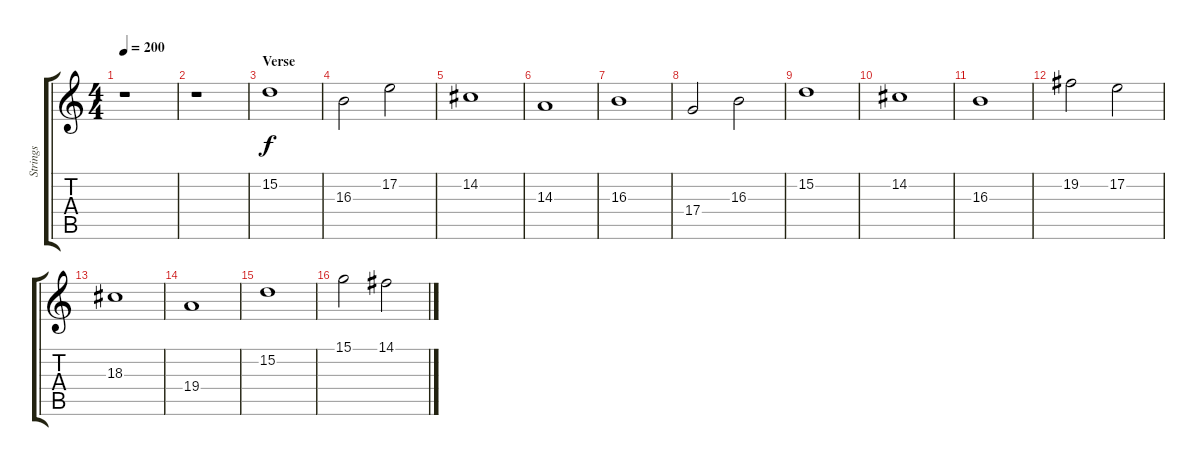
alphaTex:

\track ("Strings" "Strings") {instrument stringensemble1}
\staff {score tabs}
\tuning (E4 B3 G3 D3 A2 E2) {hide}
\ts (4 4)
\tempo 200
\clef g2
\ks c
r.1{dy f} |
r.1 |
\section ("" "Verse")
15.2.1{volume 11 instrument synthstrings2} |
16.3.2 17.2.2 |
14.2.1 |
14.3.1 |
16.3.1 |
17.4.2 16.3.2 |
15.2.1 |
14.2.1 |
\section ("" "")
16.3.1 |
19.2.2 17.2.2 |
18.3.1 |
19.4.1 |
15.2.1 |
15.1.2 14.1.2
